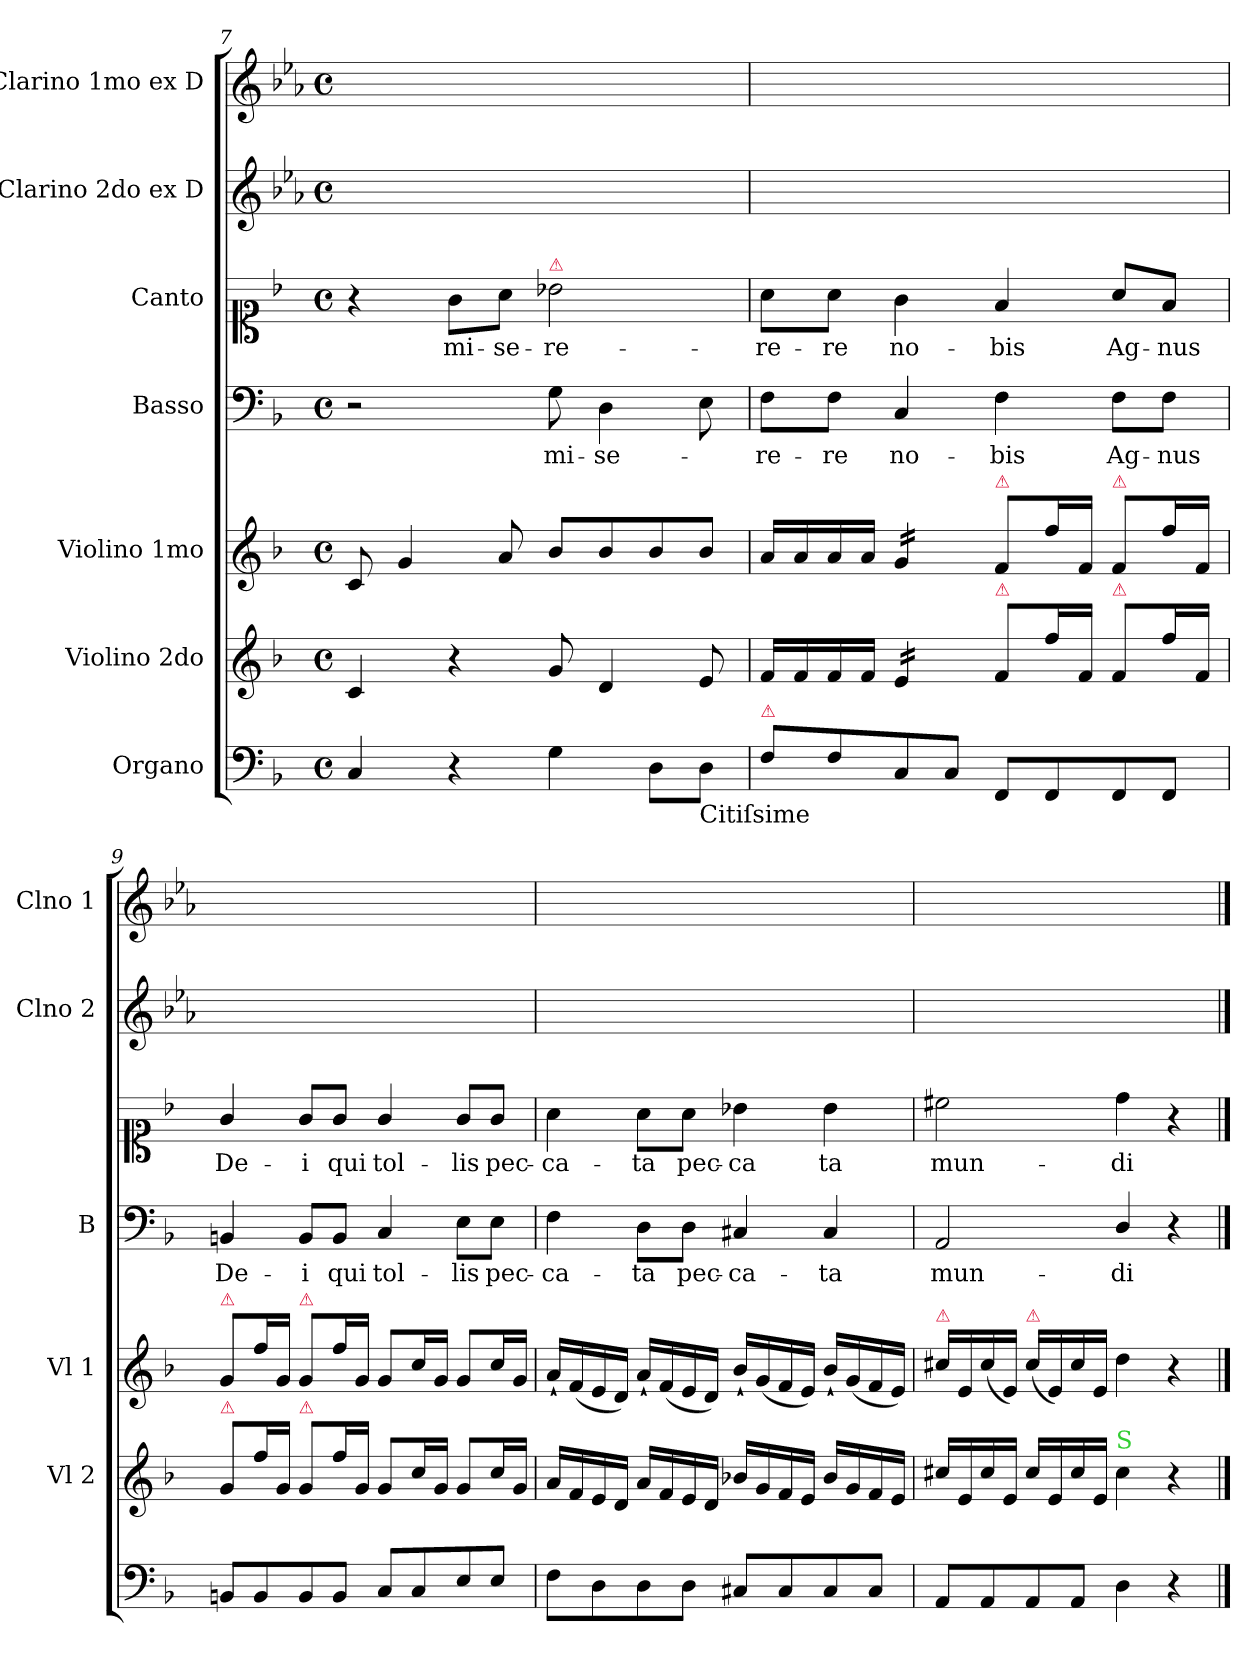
**kern	**kern	**kern	**kern	**text	**kern	**text	**kern	**kern
*part7	*part6	*part5	*part4	*part4	*part3	*part3	*part2	*part1
*staff7	*staff6	*staff5	*staff4	*staff4	*staff3	*staff3	*staff2	*staff1
*I"Organo	*I"Violino 2do	*I"Violino 1mo	*I"Basso	*	*I"Canto	*	*I"Clarino 2do ex D	*I"Clarino 1mo ex D
*	*I'Vl 2	*I'Vl 1	*I'B	*	*	*	*I'Clno 2	*I'Clno 1
*clefF4	*clefG2	*clefG2	*clefF4	*	*clefC1	*	*clefG2	*clefG2
*	*	*	*	*	*	*	*ITrd-1c-2	*ITrd-1c-2
*k[b-]	*k[b-]	*k[b-]	*k[b-]	*	*k[b-]	*	*k[b-]	*k[b-]
*d:	*d:	*d:	*d:	*	*d:	*	*d:	*d:
*M4/4	*M4/4	*M4/4	*M4/4	*	*M4/4	*	*M4/4	*M4/4
*met(c)	*met(c)	*met(c)	*met(c)	*	*met(c)	*	*met(c)	*met(c)
=7	=7	=7	=7	=7	=7	=7	=7	=7
4C/	4c/	8c/	2r	.	4r	.	1ryy	1ryy
.	.	4g/	.	.	.	.	.	.
4r	4r	.	.	.	8g\L	mi-	.	.
.	.	8a/	.	.	8a\J	-se-	.	.
!	!	!	!	!	!LO:TX:a:color=crimson:t=⚠	!	!	!
4G\	8g/	8b-/L	8G\	mi-	2b-X\	-re-	.	.
.	4d/	8b-/	4D\	-se-	.	.	.	.
8D\L	.	8b-/	.	.	.	.	.	.
!LO:TX:b:t=Citiſsime	!	!	!	!	!	!	!	!
8D\J	8e/	8b-/J	8E\	.	.	.	.	.
=8	=8	=8	=8	=8	=8	=8	=8	=8
!LO:TX:a:color=crimson:t=⚠	!	!	!	!	!	!	!	!
8F\L	16f/LL	16a/LL	8F\L	-re-	8a\L	-re-	1ryy	1ryy
.	16f/	16a/	.	.	.	.	.	.
8F\	16f/	16a/	8F\J	-re	8a\J	-re	.	.
.	16f/JJ	16a/JJ	.	.	.	.	.	.
*	*tremolo	*	*	*	*	*	*	*
*	*	*tremolo	*	*	*	*	*	*
8C/	16e/LL	16g/LL	4C/	no-	4g\	no-	.	.
.	16e/	16g/	.	.	.	.	.	.
8C/J	16e/	16g/	.	.	.	.	.	.
.	16e/JJ	16g/JJ	.	.	.	.	.	.
*	*	*Xtremolo	*	*	*	*	*	*
*	*Xtremolo	*	*	*	*	*	*	*
!	!	!LO:TX:a:color=crimson:t=⚠	!	!	!	!	!	!
!	!LO:TX:a:color=crimson:t=⚠	!	!	!	!	!	!	!
8FF/L	8f/L	8f/L	4F\	-bis	4f/	-bis	.	.
8FF/	16ff\L	16ff\L	.	.	.	.	.	.
.	16f/JJ	16f/JJ	.	.	.	.	.	.
!	!	!LO:TX:a:color=crimson:t=⚠	!	!	!	!	!	!
!	!LO:TX:a:color=crimson:t=⚠	!	!	!	!	!	!	!
8FF/	8f/L	8f/L	8F\L	Ag-	8a/L	Ag-	.	.
8FF/J	16ff\L	16ff\L	8F\J	-nus	8f/J	-nus	.	.
.	16f/JJ	16f/JJ	.	.	.	.	.	.
=9	=9	=9	=9	=9	=9	=9	=9	=9
!	!	!LO:TX:a:color=crimson:t=⚠	!	!	!	!	!	!
!	!LO:TX:a:color=crimson:t=⚠	!	!	!	!	!	!	!
8BBn/L	8g/L	8g/L	4BBn/	De-	4g/	De-	1ryy	1ryy
8BB/	16ff\L	16ff\L	.	.	.	.	.	.
.	16g/JJ	16g/JJ	.	.	.	.	.	.
!	!	!LO:TX:a:color=crimson:t=⚠	!	!	!	!	!	!
!	!LO:TX:a:color=crimson:t=⚠	!	!	!	!	!	!	!
8BB/	8g/L	8g/L	8BB/L	-i	8g/L	-i	.	.
8BB/J	16ff\L	16ff\L	8BB/J	qui	8g/J	qui	.	.
.	16g/JJ	16g/JJ	.	.	.	.	.	.
8C/L	8g/L	8g/L	4C/	tol-	4g/	tol-	.	.
8C/	16cc/L	16cc/L	.	.	.	.	.	.
.	16g/JJ	16g/JJ	.	.	.	.	.	.
8E/	8g/L	8g/L	8E\L	-lis	8g/L	-lis	.	.
8E/J	16cc/L	16cc/L	8E\J	pec-	8g/J	pec-	.	.
.	16g/JJ	16g/JJ	.	.	.	.	.	.
=10	=10	=10	=10	=10	=10	=10	=10	=10
8F\L	16a/LL	16a`/LL	4F\	-ca-	4a\	-ca-	1ryy	1ryy
.	16f/	(16f/	.	.	.	.	.	.
8D\	16e/	16e/	.	.	.	.	.	.
.	16d/JJ	16d/JJ)	.	.	.	.	.	.
8D\	16a/LL	16a`/LL	8D\L	-ta	8a\L	-ta	.	.
.	16f/	(16f/	.	.	.	.	.	.
8D\J	16e/	16e/	8D\J	pec-	8a\J	pec-	.	.
.	16d/JJ	16d/JJ)	.	.	.	.	.	.
8C#X/L	16b-X/LL	16b-`/LL	4C#X/	-ca-	4b-X\	-ca	.	.
.	16g/	(16g/	.	.	.	.	.	.
8C#/	16f/	16f/	.	.	.	.	.	.
.	16e/JJ	16e/JJ)	.	.	.	.	.	.
8C#/	16b-/LL	16b-`/LL	4C#/	-ta	4b-\	ta	.	.
.	16g/	(16g/	.	.	.	.	.	.
8C#/J	16f/	16f/	.	.	.	.	.	.
.	16e/JJ	16e/JJ)	.	.	.	.	.	.
=11	=11	=11	=11	=11	=11	=11	=11	=11
!	!	!LO:TX:a:color=crimson:t=⚠	!	!	!	!	!	!
8AA/L	16cc#X/LL	16cc#X\LL	2AA/	mun-	2cc#X\	mun-	1ryy	1ryy
.	16e/	16e/	.	.	.	.	.	.
8AA/	16cc#/	(16cc#\	.	.	.	.	.	.
.	16e/JJ	16e/JJ)	.	.	.	.	.	.
!	!	!LO:TX:a:color=crimson:t=⚠	!	!	!	!	!	!
8AA/	16cc#/LL	(16cc#\LL	.	.	.	.	.	.
.	16e/	16e/)	.	.	.	.	.	.
8AA/J	16cc#/	16cc#\	.	.	.	.	.	.
.	16e/JJ	16e/JJ	.	.	.	.	.	.
!	!LO:TX:a:color=limegreen:t=S	!	!	!	!	!	!	!
4D\	4cc#\	4dd\	4D/	-di	4dd\	-di	.	.
4r	4r	4r	4r	.	4r	.	.	.
==	==	==	==	==	==	==	==	==
*-	*-	*-	*-	*-	*-	*-	*-	*-
